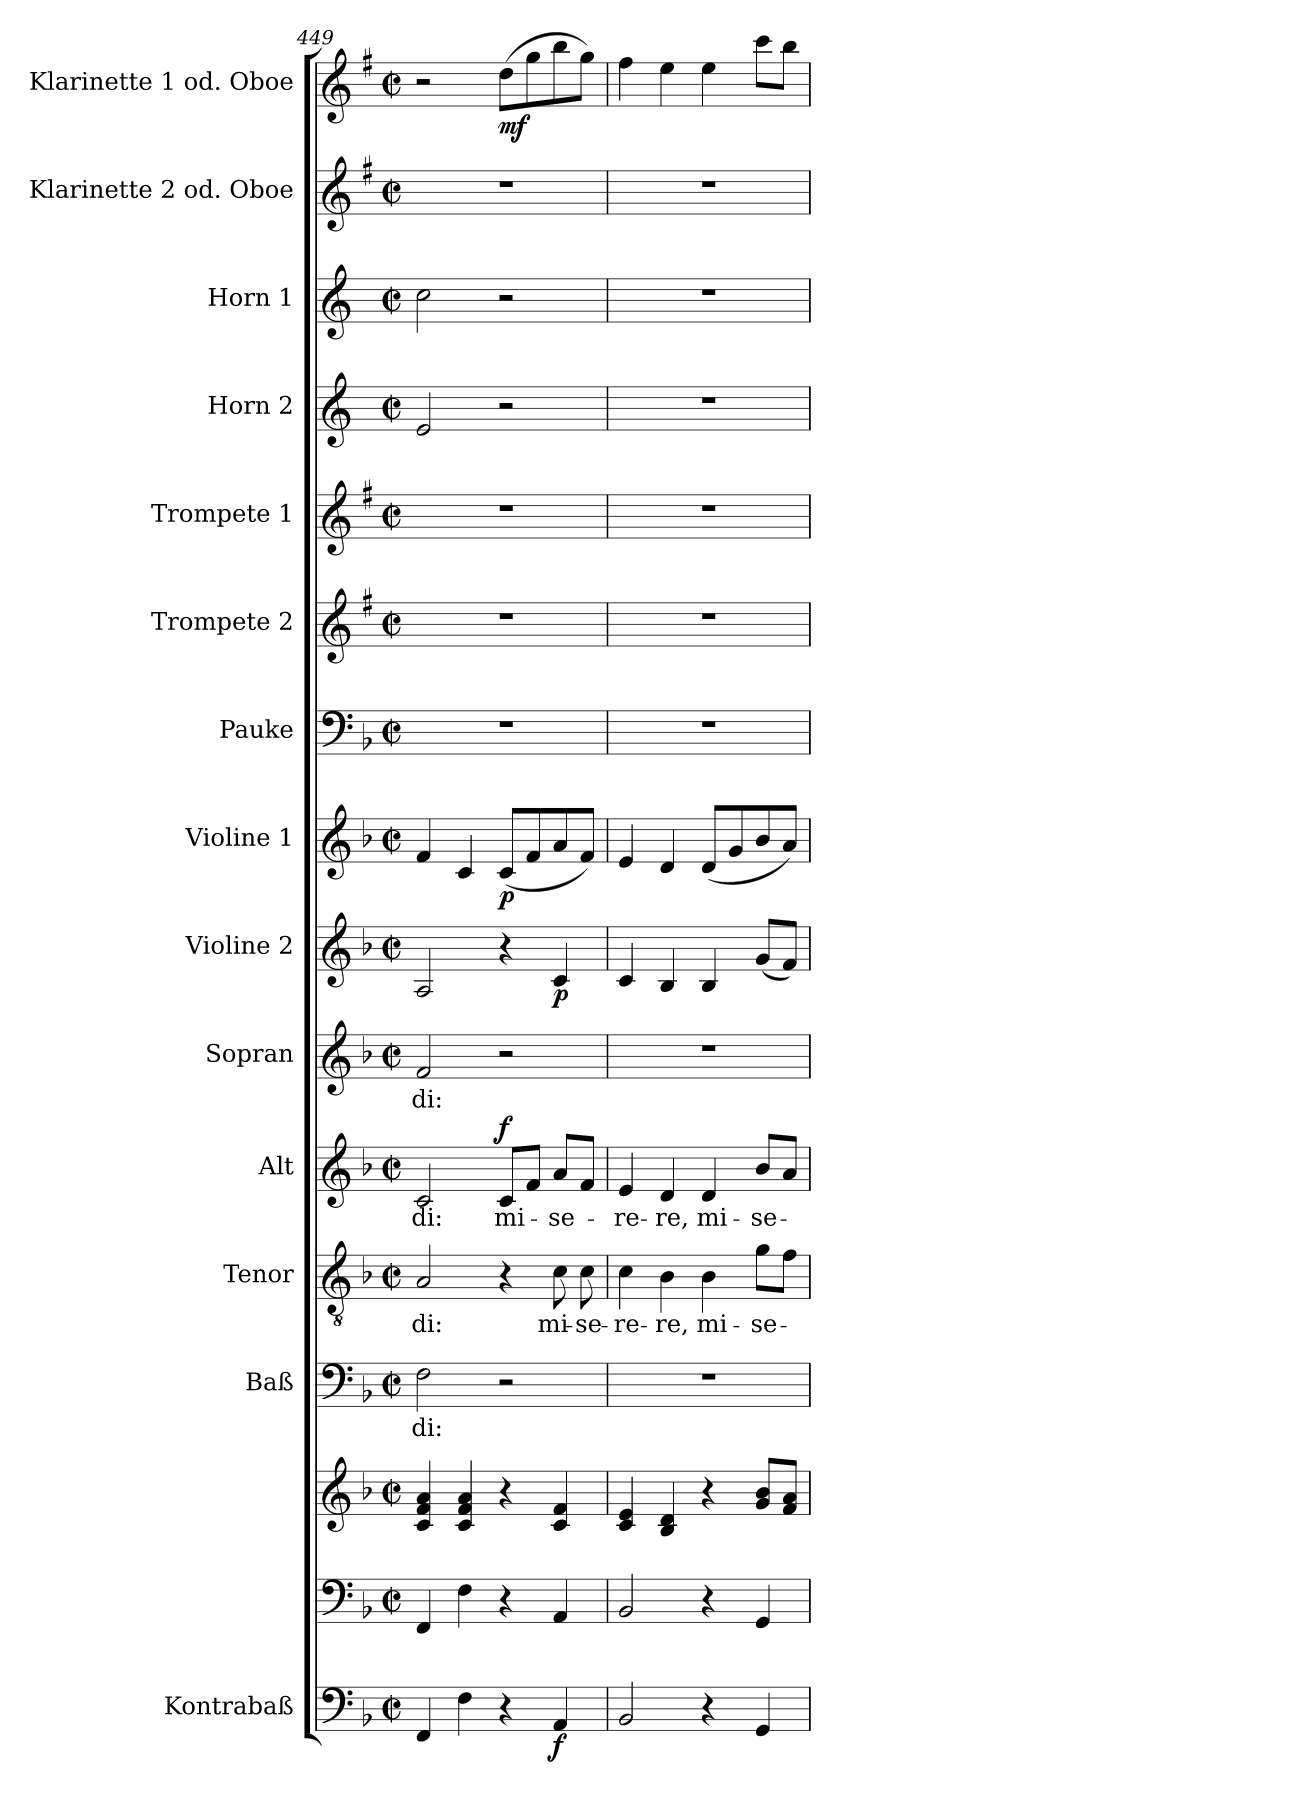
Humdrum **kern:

**kern	**dynam	**kern	**kern	**kern	**text	**kern	**text	**kern	**text	**dynam	**kern	**text	**kern	**dynam	**kern	**dynam	**kern	**kern	**kern	**kern	**kern	**kern	**kern	**dynam
*part15	*part15	*part14	*part14	*part13	*part13	*part12	*part12	*part11	*part11	*part11	*part10	*part10	*part9	*part9	*part8	*part8	*part7	*part6	*part5	*part4	*part3	*part2	*part1	*part1
*staff16	*staff16	*staff15	*staff14	*staff13	*staff13	*staff12	*staff12	*staff11	*staff11	*staff11	*staff10	*staff10	*staff9	*staff9	*staff8	*staff8	*staff7	*staff6	*staff5	*staff4	*staff3	*staff2	*staff1	*staff1
*I"Kontrabaß	*	*	*	*I"Baß	*	*I"Tenor	*	*I"Alt	*	*	*I"Sopran	*	*I"Violine 2	*	*I"Violine 1	*	*I"Pauke	*I"Trompete 2	*I"Trompete 1	*I"Horn 2	*I"Horn 1	*I"Klarinette 2 od. Oboe	*I"Klarinette 1 od. Oboe	*
*	*	*	*	*	*	*	*	*	*	*	*	*	*	*	*	*	*	*I'Tpt	*I'Tpt	*I'Hn	*I'Hn	*	*	*
!!LO:PB:g=z
*clefF4	*	*clefF4	*clefG2	*clefF4	*	*clefGv2	*	*clefG2	*	*	*clefG2	*	*clefG2	*	*clefG2	*	*clefF4	*clefG2	*clefG2	*clefG2	*clefG2	*clefG2	*clefG2	*
*ITrd7c12	*	*	*	*	*	*	*	*	*	*	*	*	*	*	*	*	*	*ITrd1c2	*ITrd1c2	*ITrd4c7	*ITrd4c7	*ITrd1c2	*ITrd1c2	*
*k[b-]	*	*k[b-]	*k[b-]	*k[b-]	*	*k[b-]	*	*k[b-]	*	*	*k[b-]	*	*k[b-]	*	*k[b-]	*	*k[b-]	*k[b-]	*k[b-]	*k[b-]	*k[b-]	*k[b-]	*k[b-]	*
*F:	*	*F:	*F:	*F:	*	*F:	*	*F:	*	*	*F:	*	*F:	*	*F:	*	*F:	*F:	*F:	*F:	*F:	*F:	*F:	*
*M2/2	*	*M2/2	*M2/2	*M2/2	*	*M2/2	*	*M2/2	*	*	*M2/2	*	*M2/2	*	*M2/2	*	*M2/2	*M2/2	*M2/2	*M2/2	*M2/2	*M2/2	*M2/2	*
*met(c|)	*	*met(c|)	*met(c|)	*met(c|)	*	*met(c|)	*	*met(c|)	*	*	*met(c|)	*	*met(c|)	*	*met(c|)	*	*met(c|)	*met(c|)	*met(c|)	*met(c|)	*met(c|)	*met(c|)	*met(c|)	*
=449	=449	=449	=449	=449	=449	=449	=449	=449	=449	=449	=449	=449	=449	=449	=449	=449	=449	=449	=449	=449	=449	=449	=449	=449
!	!	!	!	!	!LO:LY:b	!	!LO:LY:b	!	!LO:LY:b	!	!	!LO:LY:b	!	!	!	!	!	!	!	!	!	!	!	!
4FFF/	.	4FF/	4c/ 4f/ 4a/	2F\	-di:	2A/	-di:	2c/	-di:	.	2f/	-di:	2A/	.	4f/	.	1r	1r	1r	2A/	2f\	1r	2r	.
4FF\	.	4F\	4c/ 4f/ 4a/	.	.	.	.	.	.	.	.	.	.	.	4c/	.	.	.	.	.	.	.	.	.
!	!	!	!	!	!	!	!	!	!LO:LY:b	!LO:DY:a	!	!	!	!	!	!LO:DY:b	!	!	!	!	!	!	!	!LO:DY:b
4r	.	4r	4r	2r	.	4r	.	8c/L	mi-	f	2r	.	4r	.	(<8c/L	p	.	.	.	2r	2r	.	(>8cc\L	mf
.	.	.	.	.	.	.	.	8f/J	.	.	.	.	.	.	8f/	.	.	.	.	.	.	.	8ff\	.
!	!LO:DY:b	!	!	!	!	!	!LO:LY:b	!	!LO:LY:b	!	!	!	!	!LO:DY:b	!	!	!	!	!	!	!	!	!	!
4AAA/	f	4AA/	4c/ 4f/	.	.	8c\	mi-	8a/L	-se-	.	.	.	4c/	p	8a/	.	.	.	.	.	.	.	8aa\	.
!	!	!	!	!	!	!	!LO:LY:b	!	!	!	!	!	!	!	!	!	!	!	!	!	!	!	!	!
.	.	.	.	.	.	8c\	-se-	8f/J	.	.	.	.	.	.	8f/J)	.	.	.	.	.	.	.	8ff\J)	.
=450	=450	=450	=450	=450	=450	=450	=450	=450	=450	=450	=450	=450	=450	=450	=450	=450	=450	=450	=450	=450	=450	=450	=450	=450
!	!	!	!	!	!	!	!LO:LY:b	!	!LO:LY:b	!	!	!	!	!	!	!	!	!	!	!	!	!	!	!
2BBB-/	.	2BB-/	4c/ 4e/	1r	.	4c\	-re-	4e/	-re-	.	1r	.	4c/	.	4e/	.	1r	1r	1r	1r	1r	1r	4ee\	.
!	!	!	!	!	!	!	!LO:LY:b	!	!LO:LY:b	!	!	!	!	!	!	!	!	!	!	!	!	!	!	!
.	.	.	4B-/ 4d/	.	.	4B-\	-re,	4d/	-re,	.	.	.	4B-/	.	4d/	.	.	.	.	.	.	.	4dd\	.
!	!	!	!	!	!	!	!LO:LY:b	!	!LO:LY:b	!	!	!	!	!	!	!	!	!	!	!	!	!	!	!
4r	.	4r	4r	.	.	4B-\	mi-	4d/	mi-	.	.	.	4B-/	.	(<8d/L	.	.	.	.	.	.	.	4dd\	.
.	.	.	.	.	.	.	.	.	.	.	.	.	.	.	8g/	.	.	.	.	.	.	.	.	.
!	!	!	!	!	!	!	!LO:LY:b	!	!LO:LY:b	!	!	!	!	!	!	!	!	!	!	!	!	!	!	!
4GGG/	.	4GG/	8g/ 8b-/L	.	.	8g\L	-se-	8b-/L	-se-	.	.	.	(<8g/L	.	8b-/	.	.	.	.	.	.	.	8bb-\L	.
.	.	.	8f/ 8a/J	.	.	8f\J	.	8a/J	.	.	.	.	8f/J)	.	8a/J)	.	.	.	.	.	.	.	8aa\J	.
=	=	=	=	=	=	=	=	=	=	=	=	=	=	=	=	=	=	=	=	=	=	=	=	=
*-	*-	*-	*-	*-	*-	*-	*-	*-	*-	*-	*-	*-	*-	*-	*-	*-	*-	*-	*-	*-	*-	*-	*-	*-
